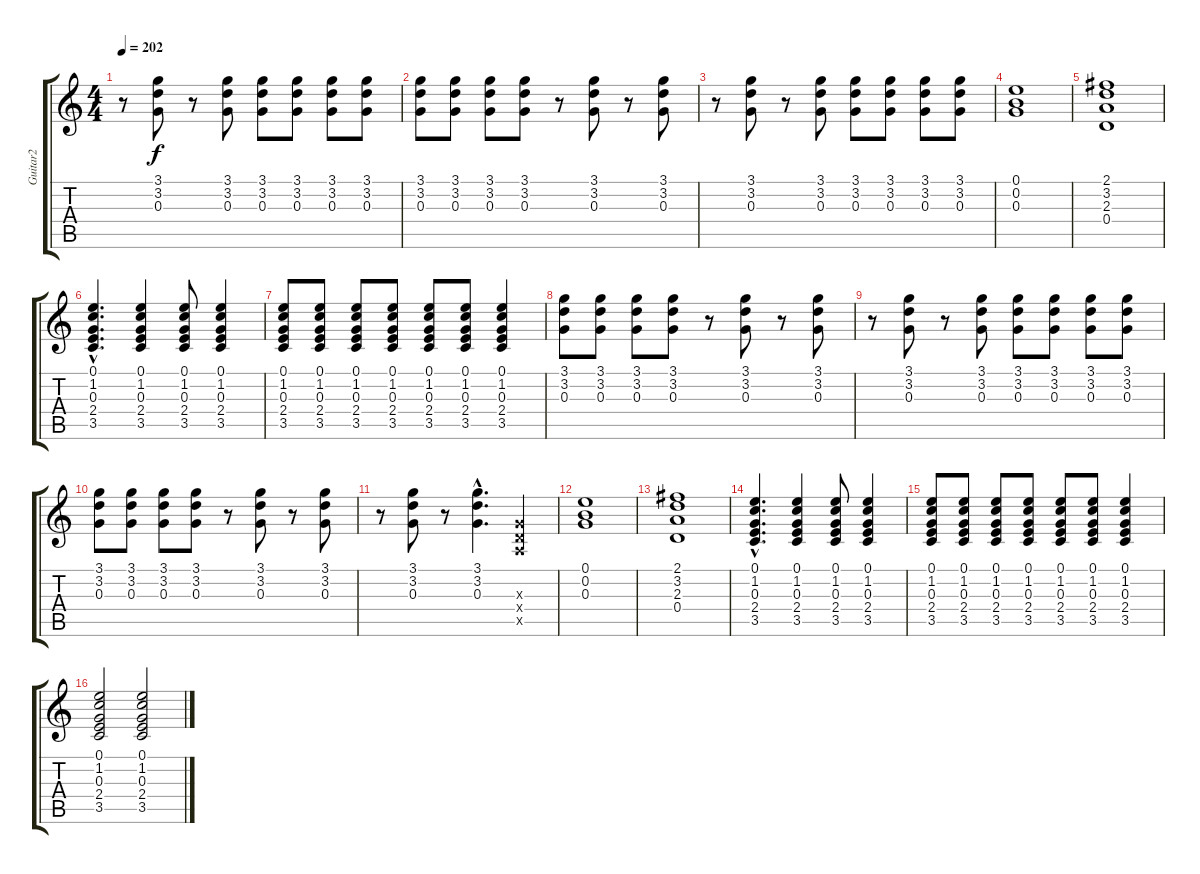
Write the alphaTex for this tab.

\track ("Guitar2" "Guitar2") {instrument distortionguitar}
\staff {score tabs}
\tuning (E4 B3 G3 D3 A2 E2) {hide}
\ts (4 4)
\tempo 202
\clef g2
\ks c
r.8{dy f} (3.1 3.2 0.3).8 r.8 (3.1 3.2 0.3).8 (3.1 3.2 0.3).8 (3.1 3.2 0.3).8 (3.1 3.2 0.3).8 (3.1 3.2 0.3).8 |
(3.1 3.2 0.3).8 (3.1 3.2 0.3).8 (3.1 3.2 0.3).8 (3.1 3.2 0.3).8 r.8 (3.1 3.2 0.3).8 r.8 (3.1 3.2 0.3).8 |
r.8 (3.1 3.2 0.3).8 r.8 (3.1 3.2 0.3).8 (3.1 3.2 0.3).8 (3.1 3.2 0.3).8 (3.1 3.2 0.3).8 (3.1 3.2 0.3).8 |
(0.1 0.2 0.3).1 |
(2.1 3.2 2.3 0.4).1 |
(0.1{hac} 1.2{hac} 0.3{hac} 2.4{hac} 3.5{hac}).4{d} (0.1 1.2 0.3 2.4 3.5).4 (0.1 1.2 0.3 2.4 3.5).8 (0.1 1.2 0.3 2.4 3.5).4 |
(0.1 1.2 0.3 2.4 3.5).8 (0.1 1.2 0.3 2.4 3.5).8 (0.1 1.2 0.3 2.4 3.5).8 (0.1 1.2 0.3 2.4 3.5).8 (0.1 1.2 0.3 2.4 3.5).8 (0.1 1.2 0.3 2.4 3.5).8 (0.1 1.2 0.3 2.4 3.5).4 |
(3.1 3.2 0.3).8 (3.1 3.2 0.3).8 (3.1 3.2 0.3).8 (3.1 3.2 0.3).8 r.8 (3.1 3.2 0.3).8 r.8 (3.1 3.2 0.3).8 |
r.8 (3.1 3.2 0.3).8 r.8 (3.1 3.2 0.3).8 (3.1 3.2 0.3).8 (3.1 3.2 0.3).8 (3.1 3.2 0.3).8 (3.1 3.2 0.3).8 |
(3.1 3.2 0.3).8 (3.1 3.2 0.3).8 (3.1 3.2 0.3).8 (3.1 3.2 0.3).8 r.8 (3.1 3.2 0.3).8 r.8 (3.1 3.2 0.3).8 |
r.8 (3.1 3.2 0.3).8 r.8 (3.1{hac} 3.2{hac} 0.3{hac}).4{d} (0.3{x} 0.4{x} 0.5{x}).4 |
(0.1 0.2 0.3).1 |
(2.1 3.2 2.3 0.4).1 |
(0.1{hac} 1.2{hac} 0.3{hac} 2.4{hac} 3.5{hac}).4{d} (0.1 1.2 0.3 2.4 3.5).4 (0.1 1.2 0.3 2.4 3.5).8 (0.1 1.2 0.3 2.4 3.5).4 |
(0.1 1.2 0.3 2.4 3.5).8 (0.1 1.2 0.3 2.4 3.5).8 (0.1 1.2 0.3 2.4 3.5).8 (0.1 1.2 0.3 2.4 3.5).8 (0.1 1.2 0.3 2.4 3.5).8 (0.1 1.2 0.3 2.4 3.5).8 (0.1 1.2 0.3 2.4 3.5).4 |
(0.1 1.2 0.3 2.4 3.5).2 (0.1 1.2 0.3 2.4 3.5).2
